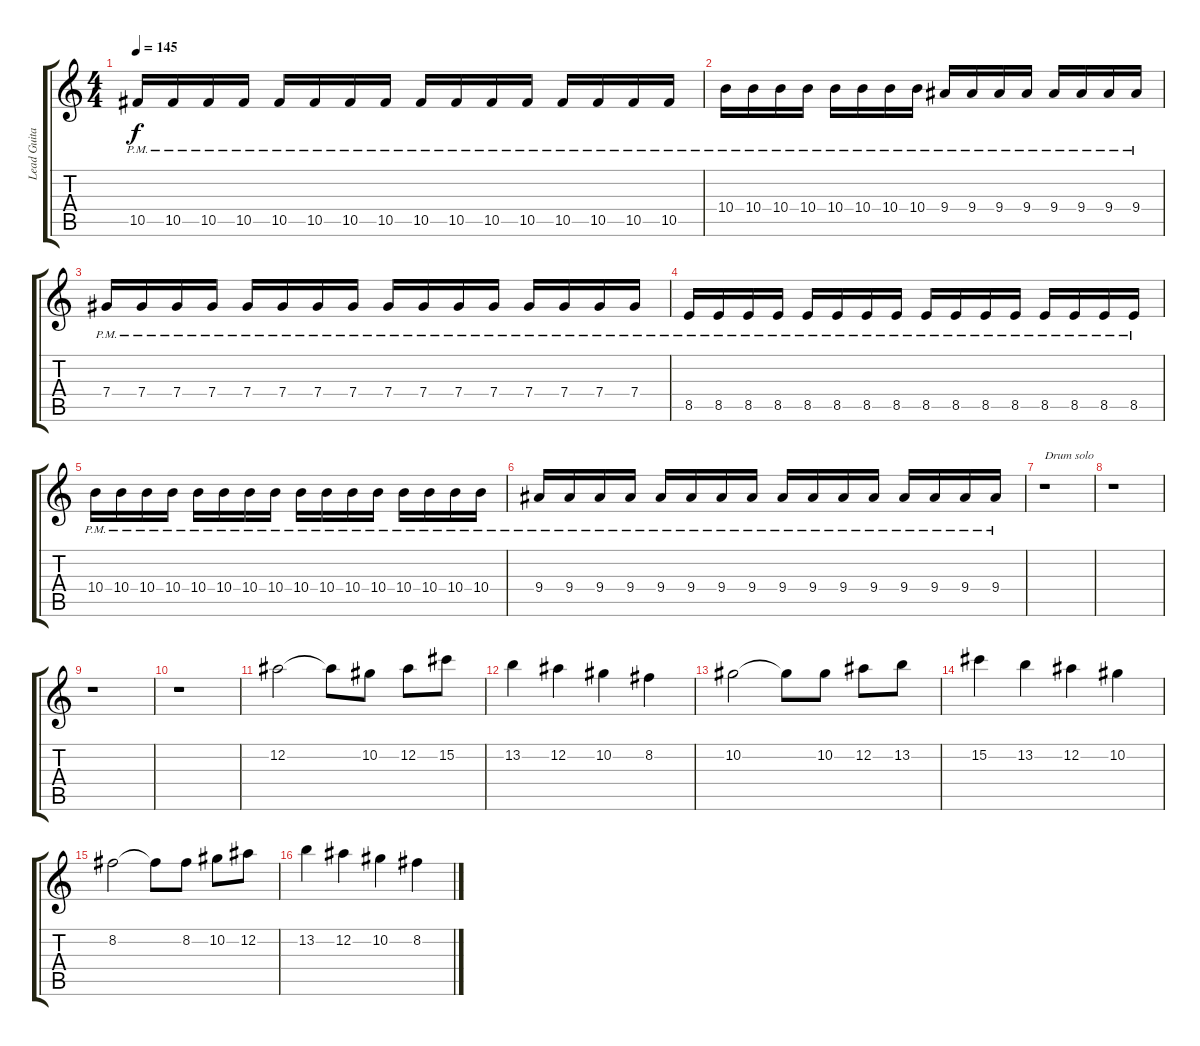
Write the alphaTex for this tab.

\track ("Lead Guitar" "Lead Guita") {instrument distortionguitar}
\staff {score tabs}
\tuning (Eb4 Bb3 Gb3 Db3 Ab2 Eb2) {hide}
\ts (4 4)
\tempo 145
\clef g2
\ks c
10.5{pm}.16{dy f} 10.5{pm}.16 10.5{pm}.16 10.5{pm}.16 10.5{pm}.16 10.5{pm}.16 10.5{pm}.16 10.5{pm}.16 10.5{pm}.16 10.5{pm}.16 10.5{pm}.16 10.5{pm}.16 10.5{pm}.16 10.5{pm}.16 10.5{pm}.16 10.5{pm}.16 |
10.4{pm}.16 10.4{pm}.16 10.4{pm}.16 10.4{pm}.16 10.4{pm}.16 10.4{pm}.16 10.4{pm}.16 10.4{pm}.16 9.4{pm}.16 9.4{pm}.16 9.4{pm}.16 9.4{pm}.16 9.4{pm}.16 9.4{pm}.16 9.4{pm}.16 9.4{pm}.16 |
7.4{pm}.16 7.4{pm}.16 7.4{pm}.16 7.4{pm}.16 7.4{pm}.16 7.4{pm}.16 7.4{pm}.16 7.4{pm}.16 7.4{pm}.16 7.4{pm}.16 7.4{pm}.16 7.4{pm}.16 7.4{pm}.16 7.4{pm}.16 7.4{pm}.16 7.4{pm}.16 |
8.5{pm}.16 8.5{pm}.16 8.5{pm}.16 8.5{pm}.16 8.5{pm}.16 8.5{pm}.16 8.5{pm}.16 8.5{pm}.16 8.5{pm}.16 8.5{pm}.16 8.5{pm}.16 8.5{pm}.16 8.5{pm}.16 8.5{pm}.16 8.5{pm}.16 8.5{pm}.16 |
10.4{pm}.16 10.4{pm}.16 10.4{pm}.16 10.4{pm}.16 10.4{pm}.16 10.4{pm}.16 10.4{pm}.16 10.4{pm}.16 10.4{pm}.16 10.4{pm}.16 10.4{pm}.16 10.4{pm}.16 10.4{pm}.16 10.4{pm}.16 10.4{pm}.16 10.4{pm}.16 |
9.4{pm}.16 9.4{pm}.16 9.4{pm}.16 9.4{pm}.16 9.4{pm}.16 9.4{pm}.16 9.4{pm}.16 9.4{pm}.16 9.4{pm}.16 9.4{pm}.16 9.4{pm}.16 9.4{pm}.16 9.4{pm}.16 9.4{pm}.16 9.4{pm}.16 9.4{pm}.16 |
r.1{txt "Drum solo"} |
r.1 |
r.1 |
r.1 |
12.2.2 12.2{t}.8 10.2.8 12.2.8 15.2.8 |
13.2.4 12.2.4 10.2.4 8.2.4 |
10.2.2 10.2{t}.8 10.2.8 12.2.8 13.2.8 |
15.2.4 13.2.4 12.2.4 10.2.4 |
8.2.2 8.2{t}.8 8.2.8 10.2.8 12.2.8 |
13.2.4 12.2.4 10.2.4 8.2.4
